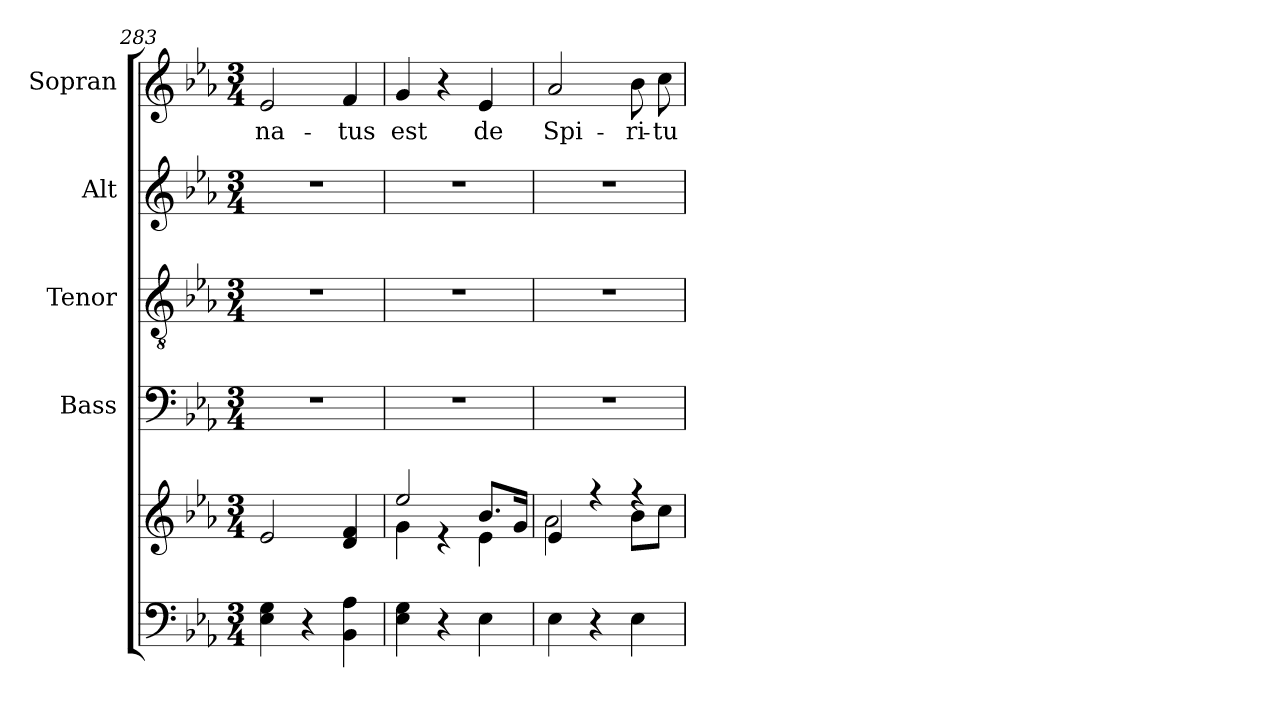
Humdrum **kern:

**kern	**kern	**kern	**kern	**kern	**kern	**text
*part5	*part5	*part4	*part3	*part2	*part1	*part1
*staff6	*staff5	*staff4	*staff3	*staff2	*staff1	*staff1
*	*	*I"Bass	*I"Tenor	*I"Alt	*I"Sopran	*
*	*	*I'B.	*I'T.	*I'A.	*I'S.	*
*clefF4	*clefG2	*clefF4	*clefGv2	*clefG2	*clefG2	*
*k[b-e-a-]	*k[b-e-a-]	*k[b-e-a-]	*k[b-e-a-]	*k[b-e-a-]	*k[b-e-a-]	*
*E-:	*E-:	*E-:	*E-:	*E-:	*E-:	*
*M3/4	*M3/4	*M3/4	*M3/4	*M3/4	*M3/4	*
=283	=283	=283	=283	=283	=283	=283
!	!	!	!	!	!	!LO:LY:b
4E-\ 4G\	2e-/	2.r	2.r	2.r	2e-/	-na-
4r	.	.	.	.	.	.
!	!	!	!	!	!	!LO:LY:b
4BB-\ 4A-\	4d/ 4f/	.	.	.	4f/	-tus
=284	=284	=284	=284	=284	=284	=284
*	*^	*	*	*	*	*
!	!	!	!	!	!	!	!LO:LY:b
4E-\ 4G\	2ee-/	4g\	2.r	2.r	2.r	4g/	est
4r	.	4re	.	.	.	4r	.
!	!	!	!	!	!	!	!LO:LY:b
4E-\	8.b-/L	4e-\	.	.	.	4e-/	de
.	16g/Jk	.	.	.	.	.	.
=285	=285	=285	=285	=285	=285	=285	=285
!	!	!	!	!	!	!	!LO:LY:b
4E-\	4e-/	2a-\	2.r	2.r	2.r	2a-/	Spi-
4r	4rff	.	.	.	.	.	.
!	!	!	!	!	!	!	!LO:LY:b
4E-\	4rff	8b-\L	.	.	.	8b-\	-ri-
!	!	!	!	!	!	!	!LO:LY:b
.	.	8cc\J	.	.	.	8cc\	-tu
*	*v	*v	*	*	*	*	*
=	=	=	=	=	=	=
*-	*-	*-	*-	*-	*-	*-
